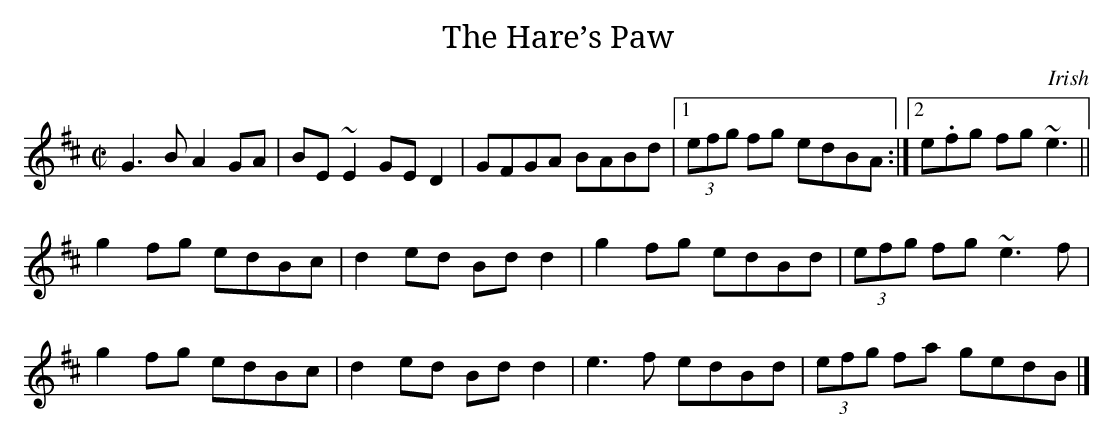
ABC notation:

X:1
T:The Hare’s Paw
M:C|
K:D
G3 B A2 GA | BE ~E2 GE D2 | GFGA BABd |1 (3efg fg edBA :|2 e.fg fg ~e3 ||
g2 fg edBc | d2 ed Bd d2 | g2 fg edBd | (3efg fg ~e3 f |
g2 fg edBc | d2 ed Bd d2 | e3 f edBd | (3efg fa gedB |]
